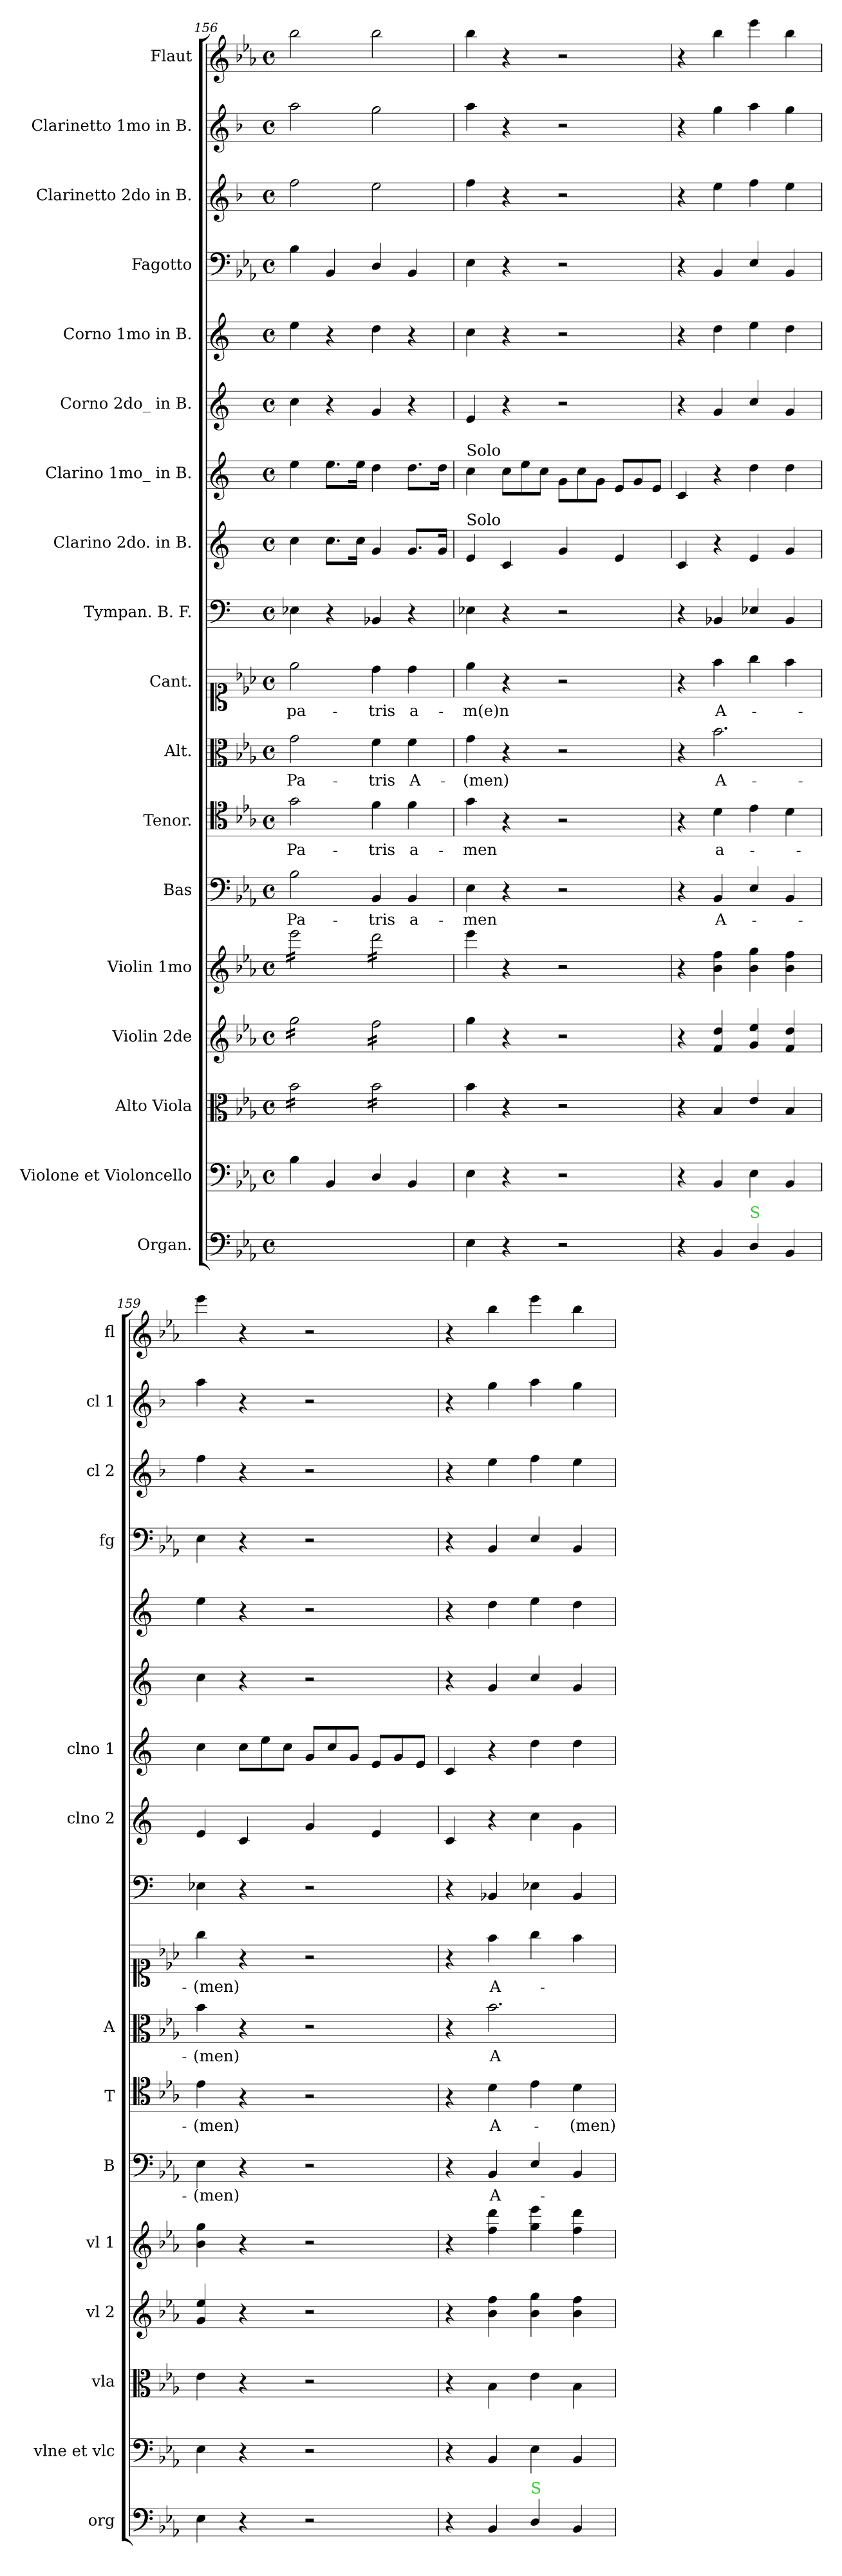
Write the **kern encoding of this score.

**kern	**kern	**kern	**kern	**kern	**kern	**text	**kern	**text	**kern	**text	**kern	**text	**kern	**kern	**kern	**kern	**kern	**kern	**kern	**kern	**kern
*part18	*part17	*part16	*part15	*part14	*part13	*part13	*part12	*part12	*part11	*part11	*part10	*part10	*part9	*part8	*part7	*part6	*part5	*part4	*part3	*part2	*part1
*staff18	*staff17	*staff16	*staff15	*staff14	*staff13	*staff13	*staff12	*staff12	*staff11	*staff11	*staff10	*staff10	*staff9	*staff8	*staff7	*staff6	*staff5	*staff4	*staff3	*staff2	*staff1
*I"Organ.	*I"Violone et Violoncello	*I"Alto Viola	*I"Violin 2de	*I"Violin 1mo	*I"Bas	*	*I"Tenor.	*	*I"Alt.	*	*I"Cant.	*	*I"Tympan. B. F.	*I"Clarino 2do. in B.	*I"Clarino 1mo_ in B.	*I"Corno 2do_ in B.	*I"Corno 1mo in B.	*I"Fagotto	*I"Clarinetto 2do in B.	*I"Clarinetto 1mo in B.	*I"Flaut
*I'org	*I'vlne et vlc	*I'vla	*I'vl 2	*I'vl 1	*I'B	*	*I'T	*	*I'A	*	*	*	*	*I'clno 2	*I'clno 1	*	*	*I'fg	*I'cl 2	*I'cl 1	*I'fl
*clefF4	*clefF4	*clefC3	*clefG2	*clefG2	*clefF4	*	*clefC4	*	*clefC3	*	*clefC1	*	*clefF4	*clefG2	*clefG2	*clefG2	*clefG2	*clefF4	*clefG2	*clefG2	*clefG2
*	*	*	*	*	*	*	*	*	*	*	*	*	*	*ITrd-2c-3	*ITrd-2c-3	*ITrd5c9	*ITrd5c9	*	*ITrd1c2	*ITrd1c2	*
*k[b-e-a-]	*k[b-e-a-]	*k[b-e-a-]	*k[b-e-a-]	*k[b-e-a-]	*k[b-e-a-]	*	*k[b-e-a-]	*	*k[b-e-a-]	*	*k[b-e-a-]	*	*	*k[b-e-a-]	*k[b-e-a-]	*k[b-e-a-]	*k[b-e-a-]	*k[b-e-a-]	*k[b-e-a-]	*k[b-e-a-]	*k[b-e-a-]
*E-:	*E-:	*E-:	*E-:	*E-:	*E-:	*	*E-:	*	*E-:	*	*E-:	*	*	*E-:	*E-:	*E-:	*E-:	*E-:	*E-:	*E-:	*E-:
*M4/4	*M4/4	*M4/4	*M4/4	*M4/4	*M4/4	*	*M4/4	*	*M4/4	*	*M4/4	*	*M4/4	*M4/4	*M4/4	*M4/4	*M4/4	*M4/4	*M4/4	*M4/4	*M4/4
*met(c)	*met(c)	*met(c)	*met(c)	*met(c)	*met(c)	*	*met(c)	*	*met(c)	*	*met(c)	*	*met(c)	*met(c)	*met(c)	*met(c)	*met(c)	*met(c)	*met(c)	*met(c)	*met(c)
=156	=156	=156	=156	=156	=156	=156	=156	=156	=156	=156	=156	=156	=156	=156	=156	=156	=156	=156	=156	=156	=156
*	*	*tremolo	*	*	*	*	*	*	*	*	*	*	*	*	*	*	*	*	*	*	*
*	*	*	*tremolo	*	*	*	*	*	*	*	*	*	*	*	*	*	*	*	*	*	*
*	*	*	*	*tremolo	*	*	*	*	*	*	*	*	*	*	*	*	*	*	*	*	*
4B-\yy	4B-\	16b-\LL	16gg\LL	16eee-\LL	2B-\	Pa-	2g\	Pa-	2g\	Pa-	2ee-\	pa-	4E-X\	4ee-\	4gg\	4e-\	4g\	4B-\	2ee-\	2gg\	2bb-\
.	.	16b-\	16gg\	16eee-\	.	.	.	.	.	.	.	.	.	.	.	.	.	.	.	.	.
.	.	16b-\	16gg\	16eee-\	.	.	.	.	.	.	.	.	.	.	.	.	.	.	.	.	.
.	.	16b-\	16gg\	16eee-\	.	.	.	.	.	.	.	.	.	.	.	.	.	.	.	.	.
4BB-/yy	4BB-/	16b-\	16gg\	16eee-\	.	.	.	.	.	.	.	.	4r	8.ee-\L	8.gg\L	4r	4r	4BB-/	.	.	.
.	.	16b-\	16gg\	16eee-\	.	.	.	.	.	.	.	.	.	.	.	.	.	.	.	.	.
.	.	16b-\	16gg\	16eee-\	.	.	.	.	.	.	.	.	.	.	.	.	.	.	.	.	.
.	.	16b-\JJ	16gg\JJ	16eee-\JJ	.	.	.	.	.	.	.	.	.	16ee-\Jk	16gg\Jk	.	.	.	.	.	.
4D/yy	4D/	16b-\LL	16ff\LL	16ddd\LL	4BB-/	-tris	4f\	-tris	4f\	-tris	4dd\	-tris	4BB-X/	4b-/	4ff\	4B-/	4f\	4D/	2dd\	2ff\	2bb-\
.	.	16b-\	16ff\	16ddd\	.	.	.	.	.	.	.	.	.	.	.	.	.	.	.	.	.
.	.	16b-\	16ff\	16ddd\	.	.	.	.	.	.	.	.	.	.	.	.	.	.	.	.	.
.	.	16b-\	16ff\	16ddd\	.	.	.	.	.	.	.	.	.	.	.	.	.	.	.	.	.
4BB-/yy	4BB-/	16b-\	16ff\	16ddd\	4BB-/	a-	4f\	a-	4f\	A-	4dd\	a-	4r	8.b-/L	8.ff\L	4r	4r	4BB-/	.	.	.
.	.	16b-\	16ff\	16ddd\	.	.	.	.	.	.	.	.	.	.	.	.	.	.	.	.	.
.	.	16b-\	16ff\	16ddd\	.	.	.	.	.	.	.	.	.	.	.	.	.	.	.	.	.
.	.	16b-\JJ	16ff\JJ	16ddd\JJ	.	.	.	.	.	.	.	.	.	16b-/Jk	16ff\Jk	.	.	.	.	.	.
*	*	*	*	*Xtremolo	*	*	*	*	*	*	*	*	*	*	*	*	*	*	*	*	*
*	*	*	*Xtremolo	*	*	*	*	*	*	*	*	*	*	*	*	*	*	*	*	*	*
*	*	*Xtremolo	*	*	*	*	*	*	*	*	*	*	*	*	*	*	*	*	*	*	*
=157	=157	=157	=157	=157	=157	=157	=157	=157	=157	=157	=157	=157	=157	=157	=157	=157	=157	=157	=157	=157	=157
!	!	!	!	!	!	!	!	!	!	!	!	!	!	!	!LO:TX:a:t=Solo	!	!	!	!	!	!
!	!	!	!	!	!	!	!	!	!	!	!	!	!	!LO:TX:a:t=Solo	!	!	!	!	!	!	!
4E-\	4E-\	4b-\	4gg\	4eee-\	4E-\	-men	4g\	-men	4g\	-(men)	4ee-\	-m(e)n	4E-X\	4g/	4ee-\	4G/	4e-\	4E-\	4ee-\	4gg\	4bb-\
*	*	*	*	*	*	*	*	*	*	*	*	*	*	*	*Xtuplet	*	*	*	*	*	*
4r	4r	4r	4r	4r	4r	.	4r	.	4r	.	4r	.	4r	4e-/	12ee-\L	4r	4r	4r	4r	4r	4r
.	.	.	.	.	.	.	.	.	.	.	.	.	.	.	12gg\	.	.	.	.	.	.
.	.	.	.	.	.	.	.	.	.	.	.	.	.	.	12ee-\J	.	.	.	.	.	.
2r	2r	2r	2r	2r	2r	.	2r	.	2r	.	2r	.	2r	4b-/	12b-\L	2r	2r	2r	2r	2r	2r
.	.	.	.	.	.	.	.	.	.	.	.	.	.	.	12ee-\	.	.	.	.	.	.
.	.	.	.	.	.	.	.	.	.	.	.	.	.	.	12b-\J	.	.	.	.	.	.
.	.	.	.	.	.	.	.	.	.	.	.	.	.	4g/	12g/L	.	.	.	.	.	.
.	.	.	.	.	.	.	.	.	.	.	.	.	.	.	12b-/	.	.	.	.	.	.
.	.	.	.	.	.	.	.	.	.	.	.	.	.	.	12g/J	.	.	.	.	.	.
=158	=158	=158	=158	=158	=158	=158	=158	=158	=158	=158	=158	=158	=158	=158	=158	=158	=158	=158	=158	=158	=158
4r	4r	4r	4r	4r	4r	.	4r	.	4r	.	4r	.	4r	4e-/	4e-/	4r	4r	4r	4r	4r	4r
4BB-/	4BB-/	4B-/	4f/ 4dd/	4b-\ 4ff\	4BB-/	A-	4d\	a-	2.b-\	A-	4ff\	A-	4BB-X/	4r	4r	4B-/	4f\	4BB-/	4dd\	4ff\	4bb-\
!LO:TX:a:color=limegreen:t=S	!	!	!	!	!	!	!	!	!	!	!	!	!	!	!	!	!	!	!	!	!
4D/	4E-\	4e-/	4g/ 4ee-/	4b-\ 4gg\	4E-/	.	4e-\	.	.	.	4gg\	.	4E-X/	4g/	4ff\	4e-/	4g\	4E-/	4ee-\	4gg\	4eee-\
4BB-/	4BB-/	4B-/	4f/ 4dd/	4b-\ 4ff\	4BB-/	.	4d\	.	.	.	4ff\	.	4BB-/	4b-/	4ff\	4B-/	4f\	4BB-/	4dd\	4ff\	4bb-\
=159	=159	=159	=159	=159	=159	=159	=159	=159	=159	=159	=159	=159	=159	=159	=159	=159	=159	=159	=159	=159	=159
4E-\	4E-\	4e-\	4g/ 4ee-/	4b-\ 4gg\	4E-\	-(men)	4e-\	-(men)	4b-\	-(men)	4gg\	-(men)	4E-X\	4g/	4ee-\	4e-\	4g\	4E-\	4ee-\	4gg\	4eee-\
4r	4r	4r	4r	4r	4r	.	4r	.	4r	.	4r	.	4r	4e-/	12ee-\L	4r	4r	4r	4r	4r	4r
.	.	.	.	.	.	.	.	.	.	.	.	.	.	.	12gg\	.	.	.	.	.	.
.	.	.	.	.	.	.	.	.	.	.	.	.	.	.	12ee-\J	.	.	.	.	.	.
2r	2r	2r	2r	2r	2r	.	2r	.	2r	.	2r	.	2r	4b-/	12b-/L	2r	2r	2r	2r	2r	2r
.	.	.	.	.	.	.	.	.	.	.	.	.	.	.	12ee-/	.	.	.	.	.	.
.	.	.	.	.	.	.	.	.	.	.	.	.	.	.	12b-/J	.	.	.	.	.	.
.	.	.	.	.	.	.	.	.	.	.	.	.	.	4g/	12g/L	.	.	.	.	.	.
.	.	.	.	.	.	.	.	.	.	.	.	.	.	.	12b-/	.	.	.	.	.	.
.	.	.	.	.	.	.	.	.	.	.	.	.	.	.	12g/J	.	.	.	.	.	.
=160	=160	=160	=160	=160	=160	=160	=160	=160	=160	=160	=160	=160	=160	=160	=160	=160	=160	=160	=160	=160	=160
4r	4r	4r	4r	4r	4r	.	4r	.	4r	.	4r	.	4r	4e-/	4e-/	4r	4r	4r	4r	4r	4r
4BB-/	4BB-/	4B-\	4b-\ 4ff\	4ff\ 4ddd\	4BB-/	A-	4d\	A-	2.b-\	A-	4ff\	A-	4BB-X/	4r	4r	4B-/	4f\	4BB-/	4dd\	4ff\	4bb-\
!LO:TX:a:color=limegreen:t=S	!	!	!	!	!	!	!	!	!	!	!	!	!	!	!	!	!	!	!	!	!
4D/	4E-\	4e-\	4b-\ 4gg\	4gg\ 4eee-\	4E-/	.	4e-\	.	.	.	4gg\	.	4E-X\	4ee-\	4ff\	4e-/	4g\	4E-/	4ee-\	4gg\	4eee-\
4BB-/	4BB-/	4B-\	4b-\ 4ff\	4ff\ 4ddd\	4BB-/	.	4d\	-(men)	.	.	4ff\	.	4BB-/	4b-\	4ff\	4B-/	4f\	4BB-/	4dd\	4ff\	4bb-\
=	=	=	=	=	=	=	=	=	=	=	=	=	=	=	=	=	=	=	=	=	=
*-	*-	*-	*-	*-	*-	*-	*-	*-	*-	*-	*-	*-	*-	*-	*-	*-	*-	*-	*-	*-	*-
